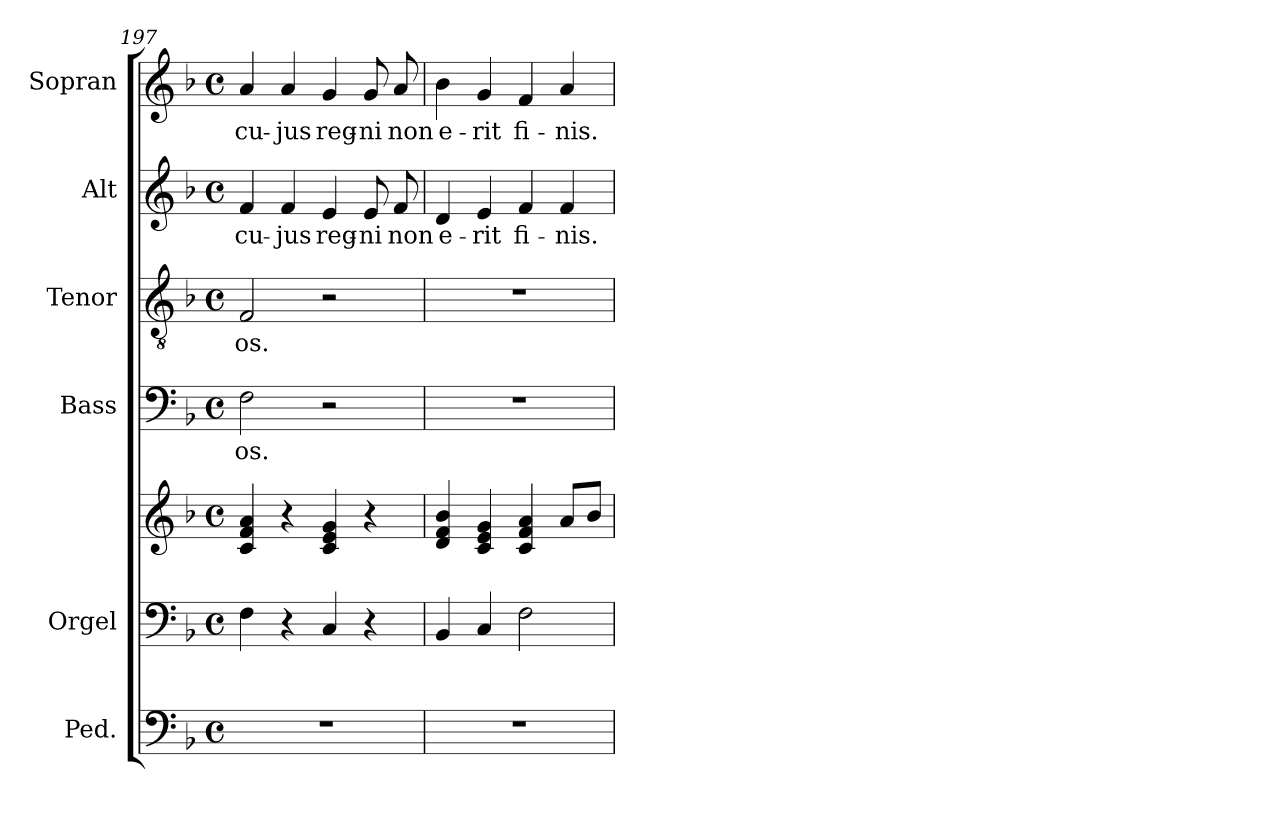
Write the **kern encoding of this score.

**kern	**kern	**kern	**kern	**text	**kern	**text	**kern	**text	**kern	**text
*part6	*part5	*part5	*part4	*part4	*part3	*part3	*part2	*part2	*part1	*part1
*staff7	*staff6	*staff5	*staff4	*staff4	*staff3	*staff3	*staff2	*staff2	*staff1	*staff1
*I"Ped.	*I"Orgel	*	*I"Bass	*	*I"Tenor	*	*I"Alt	*	*I"Sopran	*
*	*I'Org.	*	*I'B.	*	*I'T.	*	*I'A.	*	*I'S.	*
!!LO:LB:g=z
*clefF4	*clefF4	*clefG2	*clefF4	*	*clefGv2	*	*clefG2	*	*clefG2	*
*ITrd7c12	*	*	*	*	*	*	*	*	*	*
*k[b-]	*k[b-]	*k[b-]	*k[b-]	*	*k[b-]	*	*k[b-]	*	*k[b-]	*
*F:	*F:	*F:	*F:	*	*F:	*	*F:	*	*F:	*
*M4/4	*M4/4	*M4/4	*M4/4	*	*M4/4	*	*M4/4	*	*M4/4	*
*met(c)	*met(c)	*met(c)	*met(c)	*	*met(c)	*	*met(c)	*	*met(c)	*
=197	=197	=197	=197	=197	=197	=197	=197	=197	=197	=197
!	!	!	!	!LO:LY:b	!	!LO:LY:b	!	!LO:LY:b	!	!LO:LY:b
1r	4F\	4c/ 4f/ 4a/	2F\	-os.	2F/	-os.	4f/	cu-	4a/	cu-
!	!	!	!	!	!	!	!	!LO:LY:b	!	!LO:LY:b
.	4r	4r	.	.	.	.	4f/	-jus	4a/	-jus
!	!	!	!	!	!	!	!	!LO:LY:b	!	!LO:LY:b
.	4C/	4c/ 4e/ 4g/	2r	.	2r	.	4e/	reg-	4g/	reg-
!	!	!	!	!	!	!	!	!LO:LY:b	!	!LO:LY:b
.	4r	4r	.	.	.	.	8e/	-ni	8g/	-ni
!	!	!	!	!	!	!	!	!LO:LY:b	!	!LO:LY:b
.	.	.	.	.	.	.	8f/	non	8a/	non
=198	=198	=198	=198	=198	=198	=198	=198	=198	=198	=198
!	!	!	!	!	!	!	!	!LO:LY:b	!	!LO:LY:b
1r	4BB-/	4d/ 4f/ 4b-/	1r	.	1r	.	4d/	e-	4b-\	e-
!	!	!	!	!	!	!	!	!LO:LY:b	!	!LO:LY:b
.	4C/	4c/ 4e/ 4g/	.	.	.	.	4e/	-rit	4g/	-rit
!	!	!	!	!	!	!	!	!LO:LY:b	!	!LO:LY:b
.	2F\	4c/ 4f/ 4a/	.	.	.	.	4f/	fi-	4f/	fi-
!	!	!	!	!	!	!	!	!LO:LY:b	!	!LO:LY:b
.	.	8a/L	.	.	.	.	4f/	-nis.	4a/	-nis.
.	.	8b-/J	.	.	.	.	.	.	.	.
=	=	=	=	=	=	=	=	=	=	=
*-	*-	*-	*-	*-	*-	*-	*-	*-	*-	*-
